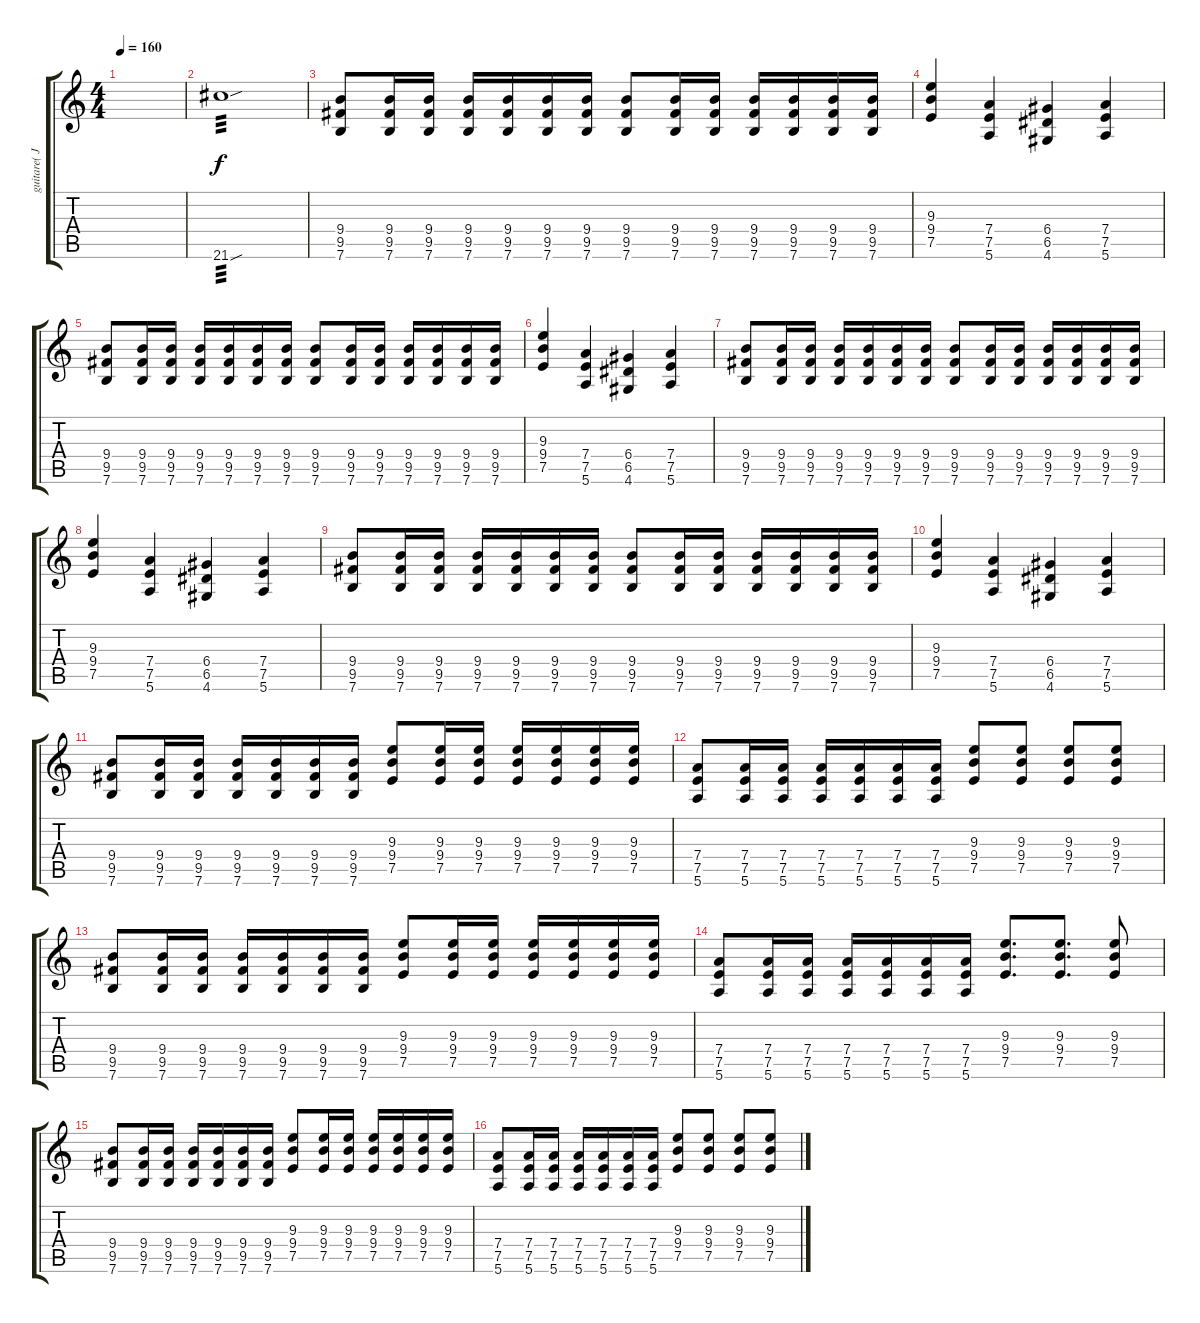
\track ("guitare( Jake )" "guitare( J") {instrument distortionguitar}
\staff {score tabs}
\tuning (E4 B3 G3 D3 A2 E2) {hide}
\ts (4 4)
\tempo 160
\clef g2
\ks c
|
21.6{sou}.1{tp 3} |
(9.4 9.5 7.6).8 (9.4 9.5 7.6).16 (9.4 9.5 7.6).16 (9.4 9.5 7.6).16 (9.4 9.5 7.6).16 (9.4 9.5 7.6).16 (9.4 9.5 7.6).16 (9.4 9.5 7.6).8 (9.4 9.5 7.6).16 (9.4 9.5 7.6).16 (9.4 9.5 7.6).16 (9.4 9.5 7.6).16 (9.4 9.5 7.6).16 (9.4 9.5 7.6).16 |
(9.3 9.4 7.5).4 (7.4 7.5 5.6).4 (6.4 6.5 4.6).4 (7.4 7.5 5.6).4 |
(9.4 9.5 7.6).8 (9.4 9.5 7.6).16 (9.4 9.5 7.6).16 (9.4 9.5 7.6).16 (9.4 9.5 7.6).16 (9.4 9.5 7.6).16 (9.4 9.5 7.6).16 (9.4 9.5 7.6).8 (9.4 9.5 7.6).16 (9.4 9.5 7.6).16 (9.4 9.5 7.6).16 (9.4 9.5 7.6).16 (9.4 9.5 7.6).16 (9.4 9.5 7.6).16 |
(9.3 9.4 7.5).4 (7.4 7.5 5.6).4 (6.4 6.5 4.6).4 (7.4 7.5 5.6).4 |
(9.4 9.5 7.6).8 (9.4 9.5 7.6).16 (9.4 9.5 7.6).16 (9.4 9.5 7.6).16 (9.4 9.5 7.6).16 (9.4 9.5 7.6).16 (9.4 9.5 7.6).16 (9.4 9.5 7.6).8 (9.4 9.5 7.6).16 (9.4 9.5 7.6).16 (9.4 9.5 7.6).16 (9.4 9.5 7.6).16 (9.4 9.5 7.6).16 (9.4 9.5 7.6).16 |
(9.3 9.4 7.5).4 (7.4 7.5 5.6).4 (6.4 6.5 4.6).4 (7.4 7.5 5.6).4 |
(9.4 9.5 7.6).8 (9.4 9.5 7.6).16 (9.4 9.5 7.6).16 (9.4 9.5 7.6).16 (9.4 9.5 7.6).16 (9.4 9.5 7.6).16 (9.4 9.5 7.6).16 (9.4 9.5 7.6).8 (9.4 9.5 7.6).16 (9.4 9.5 7.6).16 (9.4 9.5 7.6).16 (9.4 9.5 7.6).16 (9.4 9.5 7.6).16 (9.4 9.5 7.6).16 |
(9.3 9.4 7.5).4 (7.4 7.5 5.6).4 (6.4 6.5 4.6).4 (7.4 7.5 5.6).4 |
(9.4 9.5 7.6).8 (9.4 9.5 7.6).16 (9.4 9.5 7.6).16 (9.4 9.5 7.6).16 (9.4 9.5 7.6).16 (9.4 9.5 7.6).16 (9.4 9.5 7.6).16 (9.3 9.4 7.5).8 (9.3 9.4 7.5).16 (9.3 9.4 7.5).16 (9.3 9.4 7.5).16 (9.3 9.4 7.5).16 (9.3 9.4 7.5).16 (9.3 9.4 7.5).16 |
(7.4 7.5 5.6).8 (7.4 7.5 5.6).16 (7.4 7.5 5.6).16 (7.4 7.5 5.6).16 (7.4 7.5 5.6).16 (7.4 7.5 5.6).16 (7.4 7.5 5.6).16 (9.3 9.4 7.5).8 (9.3 9.4 7.5).8 (9.3 9.4 7.5).8 (9.3 9.4 7.5).8 |
(9.4 9.5 7.6).8 (9.4 9.5 7.6).16 (9.4 9.5 7.6).16 (9.4 9.5 7.6).16 (9.4 9.5 7.6).16 (9.4 9.5 7.6).16 (9.4 9.5 7.6).16 (9.3 9.4 7.5).8 (9.3 9.4 7.5).16 (9.3 9.4 7.5).16 (9.3 9.4 7.5).16 (9.3 9.4 7.5).16 (9.3 9.4 7.5).16 (9.3 9.4 7.5).16 |
(7.4 7.5 5.6).8 (7.4 7.5 5.6).16 (7.4 7.5 5.6).16 (7.4 7.5 5.6).16 (7.4 7.5 5.6).16 (7.4 7.5 5.6).16 (7.4 7.5 5.6).16 (9.3 9.4 7.5).8{d} (9.3 9.4 7.5).8{d} (9.3 9.4 7.5).8 |
(9.4 9.5 7.6).8 (9.4 9.5 7.6).16 (9.4 9.5 7.6).16 (9.4 9.5 7.6).16 (9.4 9.5 7.6).16 (9.4 9.5 7.6).16 (9.4 9.5 7.6).16 (9.3 9.4 7.5).8 (9.3 9.4 7.5).16 (9.3 9.4 7.5).16 (9.3 9.4 7.5).16 (9.3 9.4 7.5).16 (9.3 9.4 7.5).16 (9.3 9.4 7.5).16 |
(7.4 7.5 5.6).8 (7.4 7.5 5.6).16 (7.4 7.5 5.6).16 (7.4 7.5 5.6).16 (7.4 7.5 5.6).16 (7.4 7.5 5.6).16 (7.4 7.5 5.6).16 (9.3 9.4 7.5).8 (9.3 9.4 7.5).8 (9.3 9.4 7.5).8 (9.3 9.4 7.5).8
